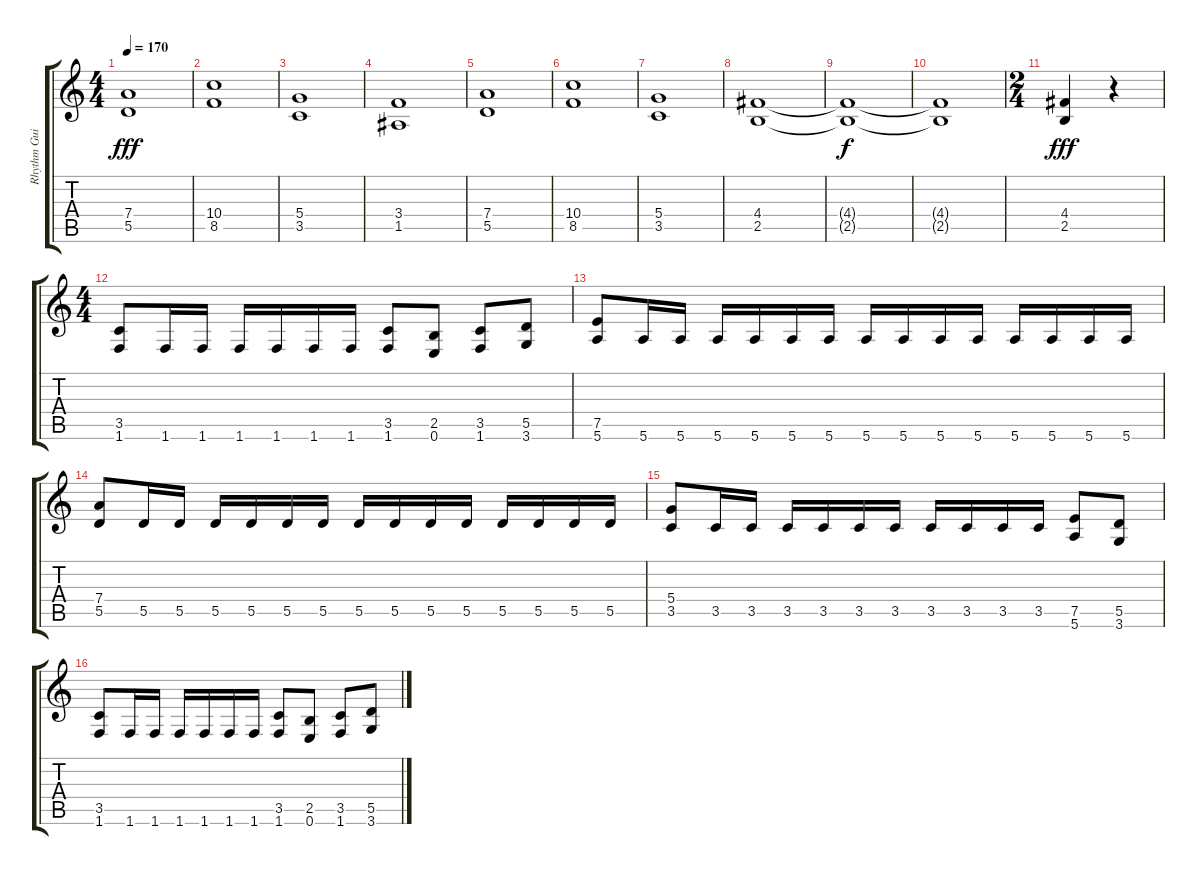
\track ("Rhythm Guitar " "Rhythm Gui") {instrument distortionguitar}
\staff {score tabs}
\tuning (E4 B3 G3 D3 A2 E2) {hide}
\ts (4 4)
\tempo 170
\clef g2
\ks c
(7.4 5.5).1{dy fff} |
(10.4 8.5).1 |
(5.4 3.5).1 |
(3.4 1.5).1 |
(7.4 5.5).1 |
(10.4 8.5).1 |
(5.4 3.5).1 |
(4.4 2.5).1 |
(4.4{t} 2.5{t}).1{dy f} |
(4.4{t} 2.5{t}).1 |
\ts (2 4)
(4.4 2.5).4{dy fff} r.4 |
\ts (4 4)
(3.5 1.6).8 1.6.16 1.6.16 1.6.16 1.6.16 1.6.16 1.6.16 (3.5 1.6).8 (2.5 0.6).8 (3.5 1.6).8 (5.5 3.6).8 |
(7.5 5.6).8 5.6.16 5.6.16 5.6.16 5.6.16 5.6.16 5.6.16 5.6.16 5.6.16 5.6.16 5.6.16 5.6.16 5.6.16 5.6.16 5.6.16 |
(7.4 5.5).8 5.5.16 5.5.16 5.5.16 5.5.16 5.5.16 5.5.16 5.5.16 5.5.16 5.5.16 5.5.16 5.5.16 5.5.16 5.5.16 5.5.16 |
(5.4 3.5).8 3.5.16 3.5.16 3.5.16 3.5.16 3.5.16 3.5.16 3.5.16 3.5.16 3.5.16 3.5.16 (7.5 5.6).8 (5.5 3.6).8 |
(3.5 1.6).8 1.6.16 1.6.16 1.6.16 1.6.16 1.6.16 1.6.16 (3.5 1.6).8 (2.5 0.6).8 (3.5 1.6).8 (5.5 3.6).8
